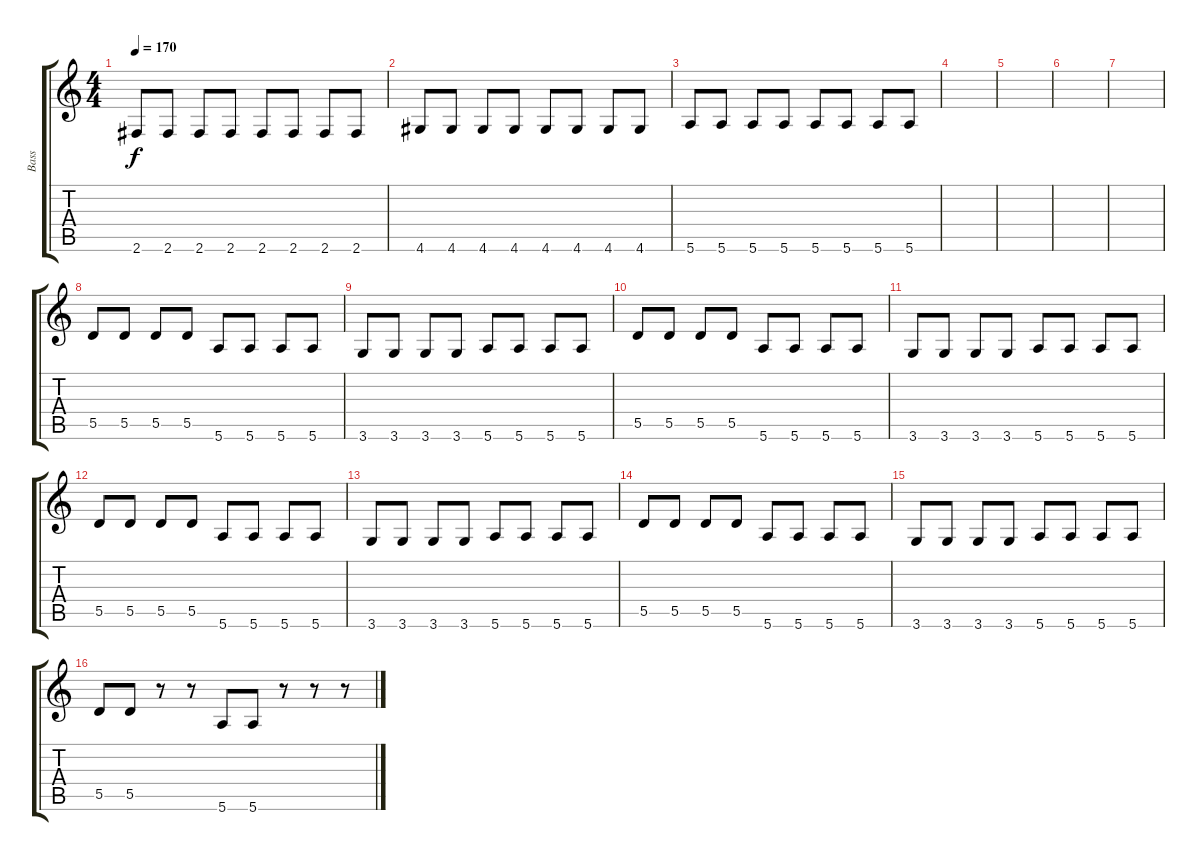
\track ("Bass" "Bass") {instrument electricbassfinger}
\staff {score tabs}
\tuning (E4 B3 G3 D3 A2 E2) {hide}
\ts (4 4)
\tempo 170
\clef g2
\ks c
2.6.8{dy f} 2.6.8 2.6.8 2.6.8 2.6.8 2.6.8 2.6.8 2.6.8 |
4.6.8 4.6.8 4.6.8 4.6.8 4.6.8 4.6.8 4.6.8 4.6.8 |
5.6.8 5.6.8 5.6.8 5.6.8 5.6.8 5.6.8 5.6.8 5.6.8 |
|
|
|
|
5.5.8 5.5.8 5.5.8 5.5.8 5.6.8 5.6.8 5.6.8 5.6.8 |
3.6.8 3.6.8 3.6.8 3.6.8 5.6.8 5.6.8 5.6.8 5.6.8 |
5.5.8 5.5.8 5.5.8 5.5.8 5.6.8 5.6.8 5.6.8 5.6.8 |
3.6.8 3.6.8 3.6.8 3.6.8 5.6.8 5.6.8 5.6.8 5.6.8 |
5.5.8 5.5.8 5.5.8 5.5.8 5.6.8 5.6.8 5.6.8 5.6.8 |
3.6.8 3.6.8 3.6.8 3.6.8 5.6.8 5.6.8 5.6.8 5.6.8 |
5.5.8 5.5.8 5.5.8 5.5.8 5.6.8 5.6.8 5.6.8 5.6.8 |
3.6.8 3.6.8 3.6.8 3.6.8 5.6.8 5.6.8 5.6.8 5.6.8 |
5.5.8 5.5.8 r.8 r.8 5.6.8 5.6.8 r.8 r.8 r.8
